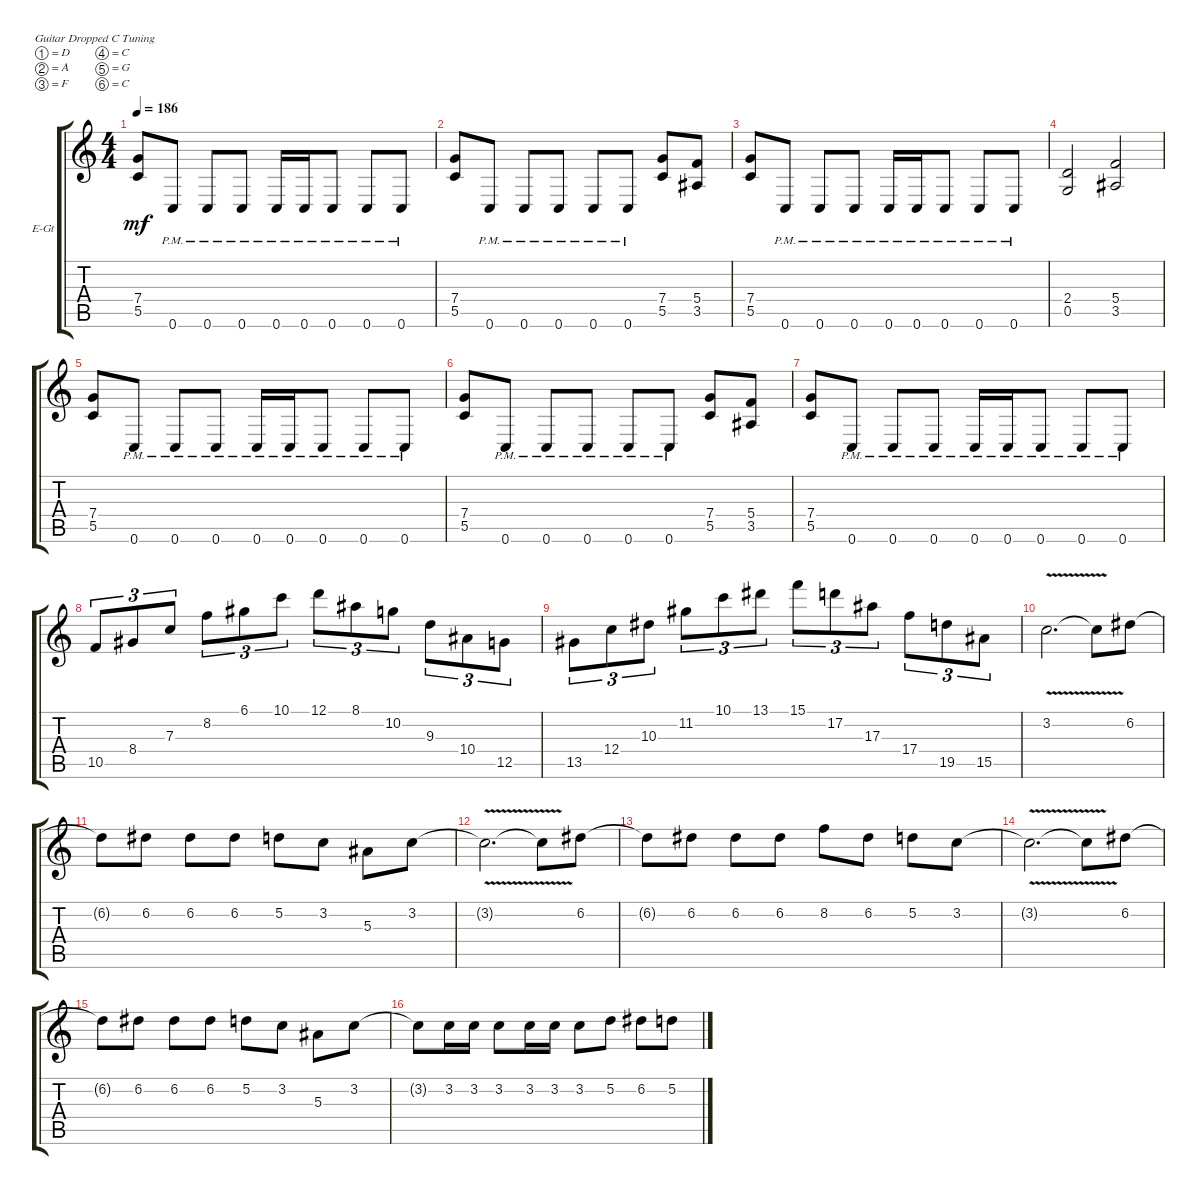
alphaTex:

\defaultSystemsLayout 4
\bracketExtendMode groupsimilarinstruments
\firstSystemTrackNameOrientation horizontal
\otherSystemsTrackNameOrientation horizontal
\track ("Electric Guitar" "E-Gt") {instrument distortionguitar}
\staff {score tabs}
\tuning (D4 A3 F3 C3 G2 C2)
\ts (4 4)
\tempo 186
\clef g2
\scale
0.333333
\ks c
(7.4 5.5).8{dy mf} 0.6{pm}.8 0.6{pm}.8 0.6{pm}.8 0.6{pm}.16 0.6{pm}.16 0.6{pm}.8 0.6{pm}.8 0.6{pm}.8 |
\scale
0.333333 (7.4 5.5).8 0.6{pm}.8 0.6{pm}.8 0.6{pm}.8 0.6{pm}.8 0.6{pm}.8 (5.5 7.4).8 (3.5 5.4).8 |
\scale
0.333333 (7.4 5.5).8 0.6{pm}.8 0.6{pm}.8 0.6{pm}.8 0.6{pm}.16 0.6{pm}.16 0.6{pm}.8 0.6{pm}.8 0.6{pm}.8 |
\scale
0.333333 (0.5 2.4).2 (3.5 5.4).2 |
\scale
0.333333 (7.4 5.5).8 0.6{pm}.8 0.6{pm}.8 0.6{pm}.8 0.6{pm}.16 0.6{pm}.16 0.6{pm}.8 0.6{pm}.8 0.6{pm}.8 |
\scale
0.333333 (7.4 5.5).8 0.6{pm}.8 0.6{pm}.8 0.6{pm}.8 0.6{pm}.8 0.6{pm}.8 (5.5 7.4).8 (3.5 5.4).8 |
\scale
0.333333 (7.4 5.5).8 0.6{pm}.8 0.6{pm}.8 0.6{pm}.8 0.6{pm}.16 0.6{pm}.16 0.6{pm}.8 0.6{pm}.8 0.6{pm}.8 |
\scale
0.333333 10.5.8{tu (3 2)} 8.4.8{tu (3 2)} 7.3.8{tu (3 2)} 8.2.8{tu (3 2)} 6.1.8{tu (3 2)} 10.1.8{tu (3 2)} 12.1.8{tu (3 2)} 8.1.8{tu (3 2)} 10.2.8{tu (3 2)} 9.3.8{tu (3 2)} 10.4.8{tu (3 2)} 12.5.8{tu (3 2)} |
\scale
0.333333 13.5.8{tu (3 2)} 12.4.8{tu (3 2)} 10.3.8{tu (3 2)} 11.2.8{tu (3 2)} 10.1.8{tu (3 2)} 13.1.8{tu (3 2)} 15.1.8{tu (3 2)} 17.2.8{tu (3 2)} 17.3.8{tu (3 2)} 17.4.8{tu (3 2)} 19.5.8{tu (3 2)} 15.5.8{tu (3 2)} |
\scale
0.333333 3.2{v}.2{d} 3.2{t}.8 6.2.8 |
\scale
0.333333 6.2{t}.8 6.2.8 6.2.8 6.2.8 5.2.8 3.2.8 5.3.8 3.2.8 |
\scale
0.333333 3.2{v t}.2{d} 3.2{t}.8 6.2.8 |
\scale
0.333333 6.2{t}.8 6.2.8 6.2.8 6.2.8 8.2.8 6.2.8 5.2.8 3.2.8 |
\scale
0.333333 3.2{v t}.2{d} 3.2{t}.8 6.2.8 |
\scale
0.333333 6.2{t}.8 6.2.8 6.2.8 6.2.8 5.2.8 3.2.8 5.3.8 3.2.8 |
\scale
0.333333 3.2{t}.8 3.2.16 3.2.16 3.2.8 3.2.16 3.2.16 3.2.8 5.2.8 6.2.8 5.2.8
